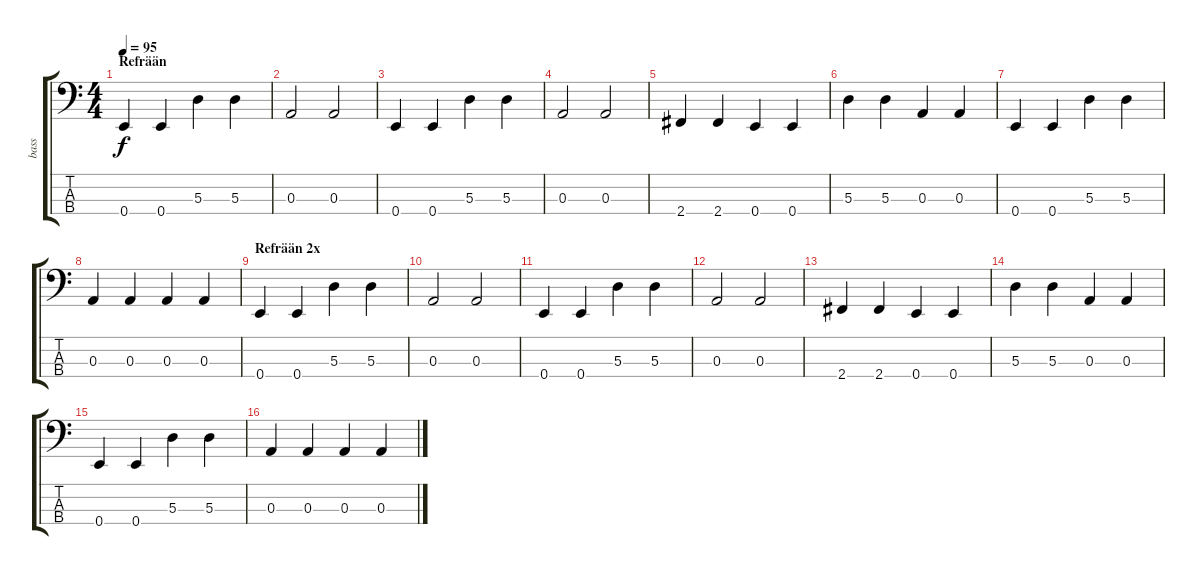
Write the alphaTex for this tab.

\track ("bass" "bass") {instrument electricbasspick}
\staff {score tabs}
\tuning (G2 D2 A1 E1) {hide}
\ts (4 4)
\section ("" "Refrään")
\tempo 95
\clef f4
\ks c
0.4.4{dy f} 0.4.4 5.3.4 5.3.4 |
0.3.2 0.3.2 |
0.4.4 0.4.4 5.3.4 5.3.4 |
0.3.2 0.3.2 |
2.4.4 2.4.4 0.4.4 0.4.4 |
5.3.4 5.3.4 0.3.4 0.3.4 |
0.4.4 0.4.4 5.3.4 5.3.4 |
0.3.4 0.3.4 0.3.4 0.3.4 |
\section ("" "Refrään 2x")
0.4.4 0.4.4 5.3.4 5.3.4 |
0.3.2 0.3.2 |
0.4.4 0.4.4 5.3.4 5.3.4 |
0.3.2 0.3.2 |
2.4.4 2.4.4 0.4.4 0.4.4 |
5.3.4 5.3.4 0.3.4 0.3.4 |
0.4.4 0.4.4 5.3.4 5.3.4 |
0.3.4 0.3.4 0.3.4 0.3.4
